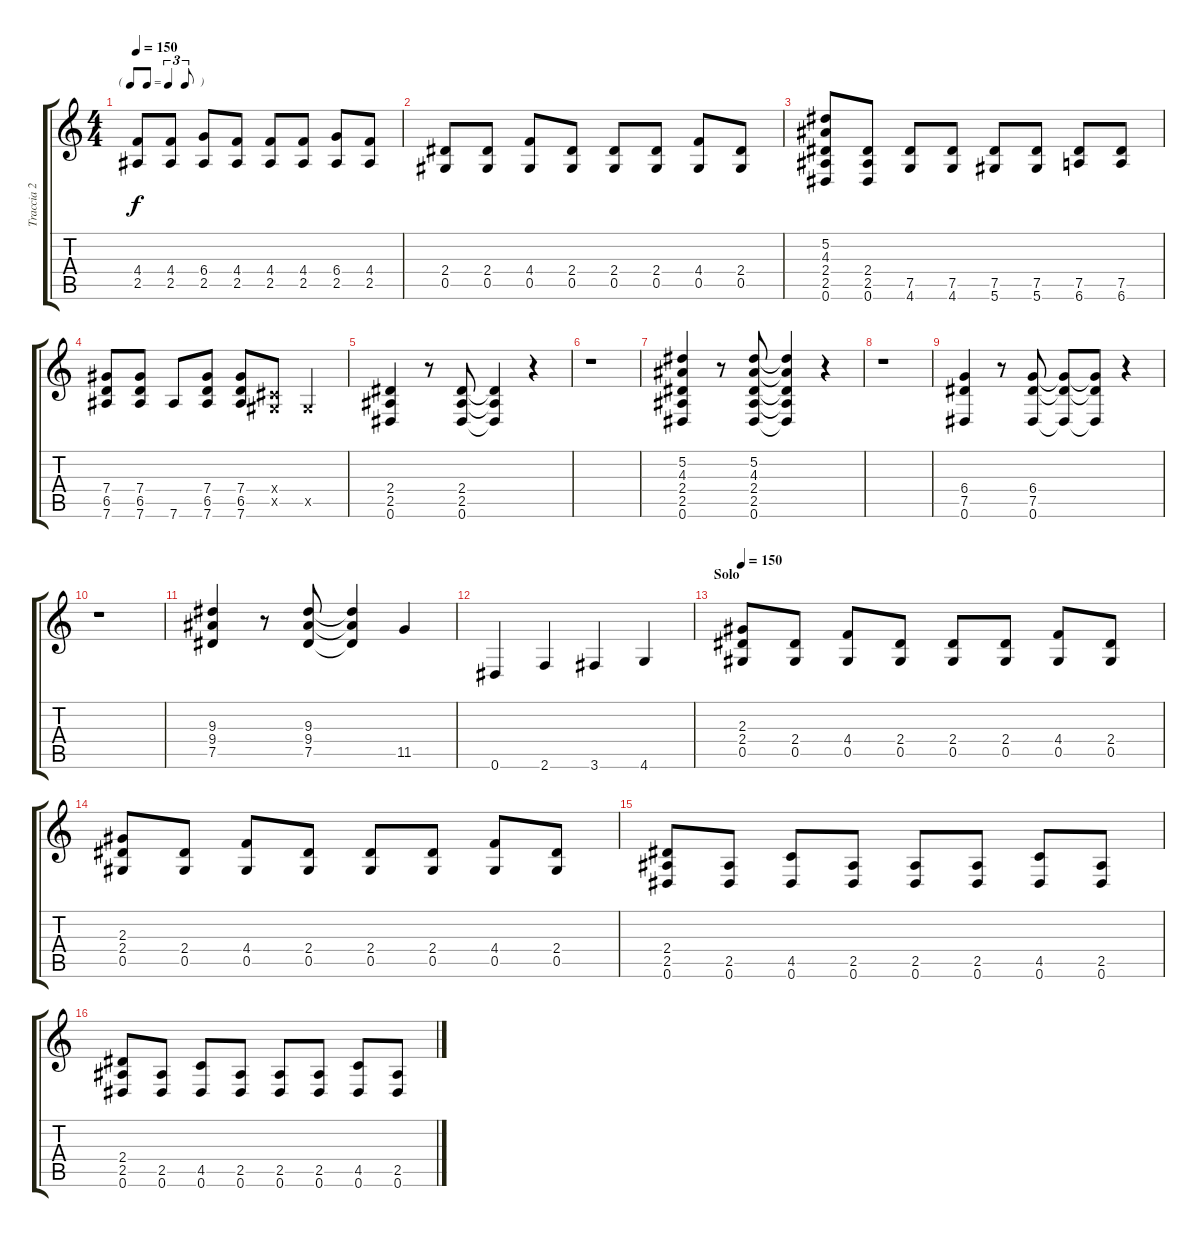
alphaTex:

\track ("Traccia 2" "Traccia 2") {instrument overdrivenguitar}
\staff {score tabs}
\tuning (Eb4 Bb3 Gb3 Db3 Ab2 Eb2) {hide}
\ts (4 4)
\tf triplet8th
\tempo 150
\clef g2
\ks c
(4.4 2.5).8{dy f} (4.4 2.5).8 (6.4 2.5).8 (4.4 2.5).8 (4.4 2.5).8 (4.4 2.5).8 (6.4 2.5).8 (4.4 2.5).8 |
(2.4 0.5).8 (2.4 0.5).8 (4.4 0.5).8 (2.4 0.5).8 (2.4 0.5).8 (2.4 0.5).8 (4.4 0.5).8 (2.4 0.5).8 |
(5.2 4.3 2.4 2.5 0.6).8 (2.4 2.5 0.6).8 (7.5 4.6).8 (7.5 4.6).8 (7.5 5.6).8 (7.5 5.6).8 (7.5 6.6).8 (7.5 6.6).8 |
(7.4 6.5 7.6).8 (7.4 6.5 7.6).8 7.6.8 (7.4 6.5 7.6).8 (7.4 6.5 7.6).8 (0.4{x} 0.5{x}).8 0.5{x}.4 |
(2.4 2.5 0.6).4 r.8 (2.4 2.5 0.6).8 (2.4{t} 2.5{t} 0.6{t}).4 r.4 |
r.1 |
(5.2 4.3 2.4 2.5 0.6).4 r.8 (5.2 4.3 2.4 2.5 0.6).8 (5.2{t} 4.3{t} 2.4{t} 2.5{t} 0.6{t}).4 r.4 |
r.1 |
(6.4 7.5 0.6).4 r.8 (6.4 7.5 0.6).8 (6.4{t} 7.5{t} 0.6{t}).8 (6.4{t} 7.5{t} 0.6{t}).8 r.4 |
r.1 |
(9.3 9.4 7.5).4 r.8 (9.3 9.4 7.5).8 (9.3{t} 9.4{t} 7.5{t}).4 11.5.4 |
0.6.4 2.6.4 3.6.4 4.6.4 |
\section ("" "Solo")
\tempo 150
(2.3 2.4 0.5).8 (2.4 0.5).8 (4.4 0.5).8 (2.4 0.5).8 (2.4 0.5).8 (2.4 0.5).8 (4.4 0.5).8 (2.4 0.5).8 |
(2.3 2.4 0.5).8 (2.4 0.5).8 (4.4 0.5).8 (2.4 0.5).8 (2.4 0.5).8 (2.4 0.5).8 (4.4 0.5).8 (2.4 0.5).8 |
(2.4 2.5 0.6).8 (2.5 0.6).8 (4.5 0.6).8 (2.5 0.6).8 (2.5 0.6).8 (2.5 0.6).8 (4.5 0.6).8 (2.5 0.6).8 |
(2.4 2.5 0.6).8 (2.5 0.6).8 (4.5 0.6).8 (2.5 0.6).8 (2.5 0.6).8 (2.5 0.6).8 (4.5 0.6).8 (2.5 0.6).8
